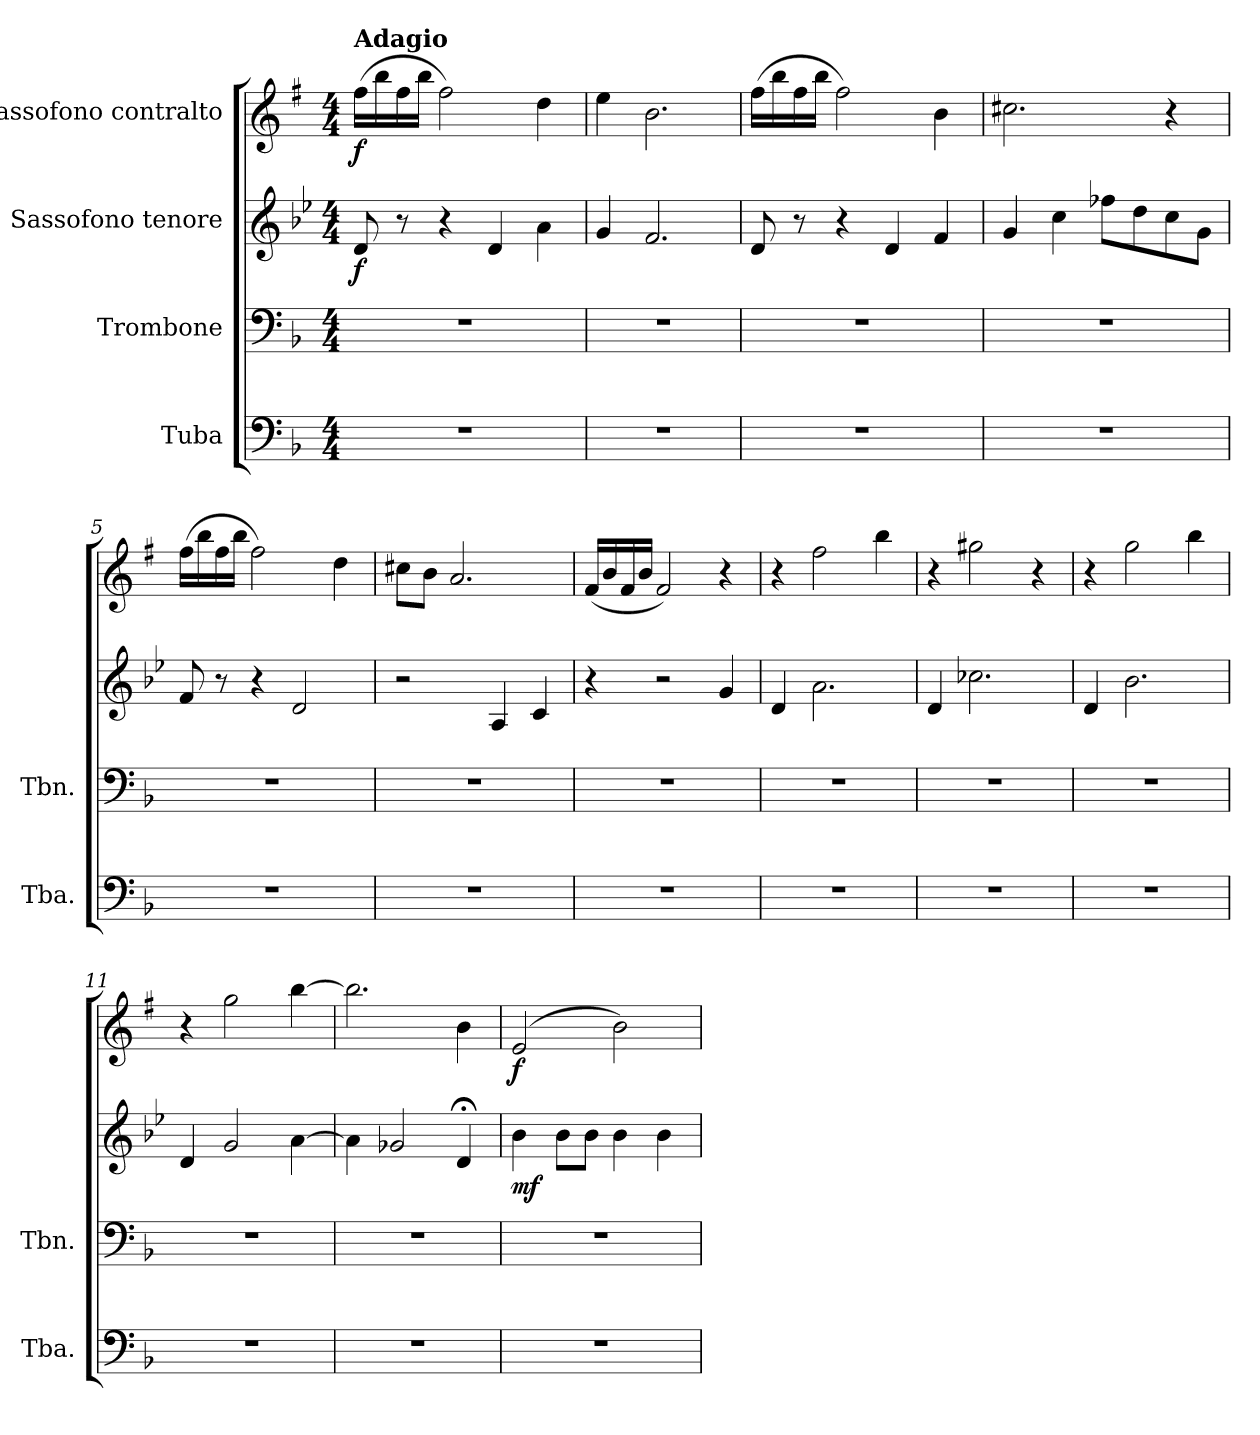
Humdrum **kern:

**kern	**kern	**kern	**dynam	**kern	**dynam
*part4	*part3	*part2	*part2	*part1	*part1
*staff4	*staff3	*staff2	*staff2	*staff1	*staff1
*I"Tuba	*I"Trombone	*I"Sassofono tenore	*	*I"Sassofono contralto	*
*I'Tba.	*I'Tbn.	*	*	*	*
*clefF4	*clefF4	*clefG2	*	*clefG2	*
*ITrd4c7	*ITrd4c7	*ITrd8c14	*	*ITrd5c9	*
*k[b-e-]	*k[b-e-]	*k[b-e-]	*	*k[b-e-]	*
*M4/4	*M4/4	*M4/4	*	*M4/4	*
*MM90	*MM90	*MM90	*	*MM90	*
=1	=1	=1	=1	=1	=1
!	!	!	!	!LO:TX:a:B:t=Adagio	!
!	!	!	!LO:DY:b	!	!LO:DY:b
1r	1r	8D/	f	(>16a\LL	f
.	.	.	.	16dd\	.
.	.	8r	.	16a\	.
.	.	.	.	16dd\JJ	.
.	.	4r	.	2a\)	.
.	.	4D/	.	.	.
.	.	4A\	.	4f\	.
=2	=2	=2	=2	=2	=2
1r	1r	4G/	.	4g\	.
.	.	2.F/	.	2.d\	.
=3	=3	=3	=3	=3	=3
1r	1r	8D/	.	(<16a\LL	.
.	.	.	.	16dd\	.
.	.	8r	.	16a\	.
.	.	.	.	16dd\JJ	.
.	.	4r	.	2a\)	.
.	.	4D/	.	.	.
.	.	4F/	.	4d\	.
=4	=4	=4	=4	=4	=4
1r	1r	4G/	.	2.en\	.
.	.	4c\	.	.	.
.	.	8f-X\L	.	.	.
.	.	8d\	.	.	.
.	.	8c\	.	4r	.
.	.	8G\J	.	.	.
=5	=5	=5	=5	=5	=5
1r	1r	8F/	.	(<16a\LL	.
.	.	.	.	16dd\	.
.	.	8r	.	16a\	.
.	.	.	.	16dd\JJ	.
.	.	4r	.	2a\)	.
.	.	2D/	.	.	.
.	.	.	.	4f\	.
=6	=6	=6	=6	=6	=6
1r	1r	2r	.	8en\L	.
.	.	.	.	8d\J	.
.	.	.	.	2.c/	.
.	.	4AA/	.	.	.
.	.	4C/	.	.	.
!!LO:LB:g=z
=7	=7	=7	=7	=7	=7
1r	1r	4r	.	(<16A/LL	.
.	.	.	.	16d/	.
.	.	.	.	16A/	.
.	.	.	.	16d/JJ	.
.	.	2r	.	2A/)	.
.	.	4G/	.	4r	.
=8	=8	=8	=8	=8	=8
1r	1r	4D/	.	4r	.
.	.	2.A\	.	2a\	.
.	.	.	.	4dd\	.
=9	=9	=9	=9	=9	=9
1r	1r	4D/	.	4r	.
.	.	2.c-X\	.	2bn\	.
.	.	.	.	4r	.
=10	=10	=10	=10	=10	=10
1r	1r	4D/	.	4r	.
.	.	2.B-\	.	2b-\	.
.	.	.	.	4dd\	.
=11	=11	=11	=11	=11	=11
1r	1r	4D/	.	4r	.
.	.	2G/	.	2b-\	.
.	.	[4A\	.	[4dd\	.
=12	=12	=12	=12	=12	=12
*	*	*	*	*MM70	*
1r	1r	4A\]	.	2.dd\]	.
.	.	2G-X/	.	.	.
*	*	*	*	*MM30	*
.	.	4D;<Z/	.	4dZ\	.
=13	=13	=13	=13	=13	=13
*	*	*	*	*MM80	*
!	!	!	!LO:DY:b	!	!LO:DY:b
1r	1r	4B-\	mf	(>2G/	f
.	.	8B-\L	.	.	.
.	.	8B-\J	.	.	.
.	.	4B-\	.	2d\)	.
.	.	4B-\	.	.	.
=	=	=	=	=	=
*-	*-	*-	*-	*-	*-
